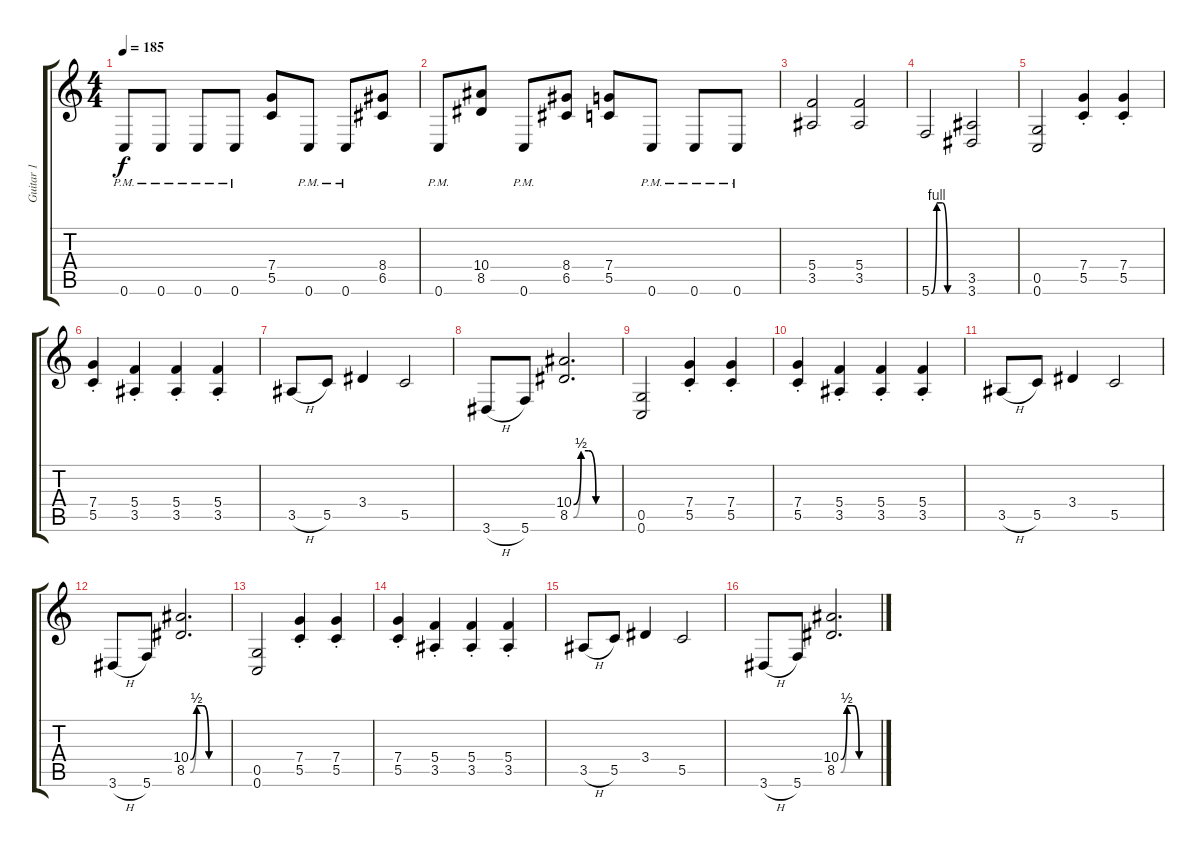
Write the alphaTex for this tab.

\track ("Guitar 1" "Guitar 1") {instrument overdrivenguitar}
\staff {score tabs}
\tuning (D4 A3 F3 C3 G2 C2) {hide}
\ts (4 4)
\tempo 185
\clef g2
\ks c
0.6{pm}.8{dy f} 0.6{pm}.8 0.6{pm}.8 0.6{pm}.8 (7.4 5.5).8 0.6{pm}.8 0.6{pm}.8 (8.4 6.5).8 |
0.6{pm}.8 (10.4 8.5).8 0.6{pm}.8 (8.4 6.5).8 (7.4 5.5).8 0.6{pm}.8 0.6{pm}.8 0.6{pm}.8 |
(5.4 3.5).2 (5.4 3.5).2 |
5.6{be (custom 0 0 10 4 20 4 30 0 60 0)}.2 (3.5 3.6).2 |
(0.5 0.6).2 (7.4{st} 5.5{st}).4 (7.4{st} 5.5{st}).4 |
(7.4{st} 5.5{st}).4 (5.4{st} 3.5{st}).4 (5.4{st} 3.5{st}).4 (5.4{st} 3.5{st}).4 |
3.5{h}.8 5.5.8 3.4.4 5.5.2 |
3.6{h}.8 5.6.8 (10.4{be (custom 0 0 10 2 20 2 30 0 60 0)} 8.5{be (custom 0 0 10 2 20 2 30 0 60 0)}).2{d} |
(0.5 0.6).2 (7.4{st} 5.5{st}).4 (7.4{st} 5.5{st}).4 |
(7.4{st} 5.5{st}).4 (5.4{st} 3.5{st}).4 (5.4{st} 3.5{st}).4 (5.4{st} 3.5{st}).4 |
3.5{h}.8 5.5.8 3.4.4 5.5.2 |
3.6{h}.8 5.6.8 (10.4{be (custom 0 0 10 2 20 2 30 0 60 0)} 8.5{be (custom 0 0 10 2 20 2 30 0 60 0)}).2{d} |
(0.5 0.6).2 (7.4{st} 5.5{st}).4 (7.4{st} 5.5{st}).4 |
(7.4{st} 5.5{st}).4 (5.4{st} 3.5{st}).4 (5.4{st} 3.5{st}).4 (5.4{st} 3.5{st}).4 |
3.5{h}.8 5.5.8 3.4.4 5.5.2 |
3.6{h}.8 5.6.8 (10.4{be (custom 0 0 10 2 20 2 30 0 60 0)} 8.5{be (custom 0 0 10 2 20 2 30 0 60 0)}).2{d}
